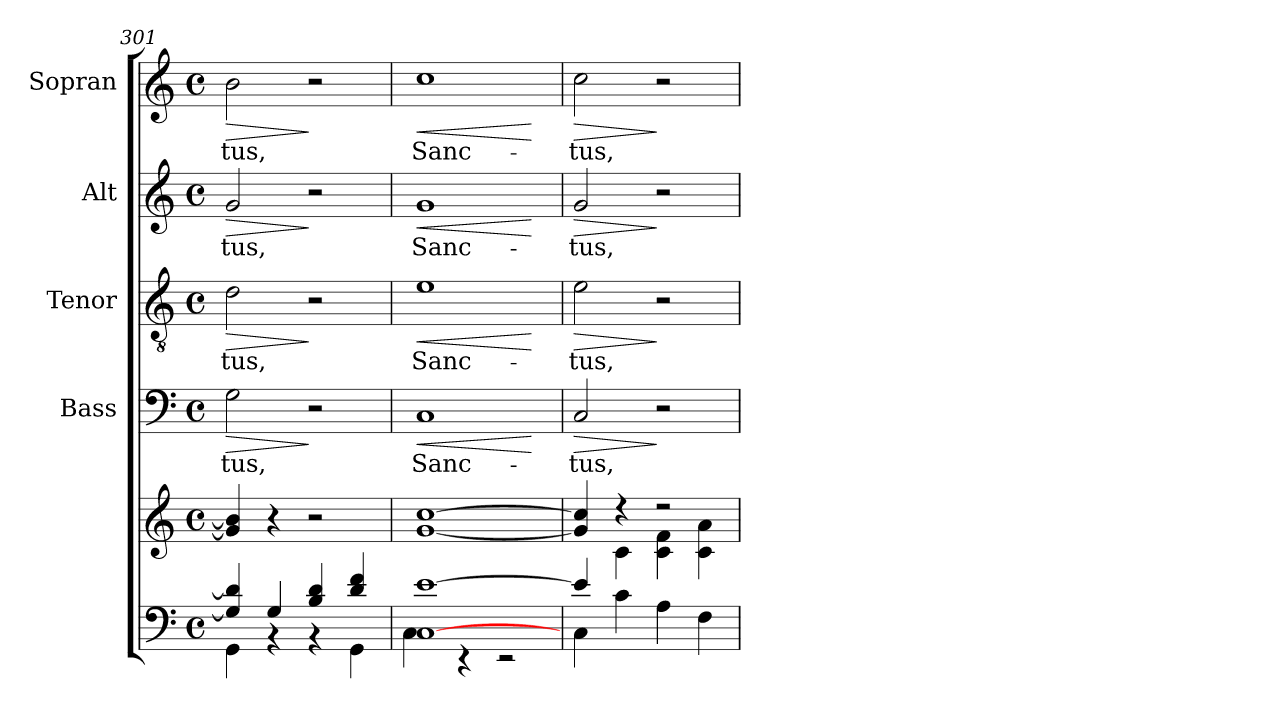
**kern	**kern	**kern	**text	**dynam	**kern	**text	**dynam	**kern	**text	**dynam	**kern	**text	**dynam
*part5	*part5	*part4	*part4	*part4	*part3	*part3	*part3	*part2	*part2	*part2	*part1	*part1	*part1
*staff6	*staff5	*staff4	*staff4	*staff4	*staff3	*staff3	*staff3	*staff2	*staff2	*staff2	*staff1	*staff1	*staff1
*	*	*I"Bass	*	*	*I"Tenor	*	*	*I"Alt	*	*	*I"Sopran	*	*
*	*	*I'B.	*	*	*I'T.	*	*	*I'A.	*	*	*I'S.	*	*
*clefF4	*clefG2	*clefF4	*	*	*clefGv2	*	*	*clefG2	*	*	*clefG2	*	*
*k[]	*k[]	*k[]	*	*	*k[]	*	*	*k[]	*	*	*k[]	*	*
*C:	*C:	*C:	*	*	*C:	*	*	*C:	*	*	*C:	*	*
*M4/4	*M4/4	*M4/4	*	*	*M4/4	*	*	*M4/4	*	*	*M4/4	*	*
*met(c)	*met(c)	*met(c)	*	*	*met(c)	*	*	*met(c)	*	*	*met(c)	*	*
=301	=301	=301	=301	=301	=301	=301	=301	=301	=301	=301	=301	=301	=301
*^	*	*	*	*	*	*	*	*	*	*	*	*	*
!	!	!	!	!LO:LY:b	!LO:HP:b	!	!LO:LY:b	!LO:HP:b	!	!LO:LY:b	!LO:HP:b	!	!LO:LY:b	!LO:HP:b
4G/] 4d/]	4GG\	4g/] 4b/]	2G\	-tus,	>	2d\	-tus,	>	2g/	-tus,	>	2b\	-tus,	>
4G/	4rBB	4r	.	.	.	.	.	.	.	.	.	.	.	.
4B/ 4d/	4rBB	2r	2r	.	]	2r	.	]	2r	.	]	2r	.	]
4d/ 4f/	4GG\	.	.	.	.	.	.	.	.	.	.	.	.	.
=302	=302	=302	=302	=302	=302	=302	=302	=302	=302	=302	=302	=302	=302	=302
!	!	!	!	!LO:LY:b	!LO:HP:b	!	!LO:LY:b	!LO:HP:b	!	!LO:LY:b	!LO:HP:b	!	!LO:LY:b	!LO:HP:b
[>1C [>1e	4C\	[1g [1cc	1C	Sanc-	<	1e	Sanc-	<	1g	Sanc-	<	1cc	Sanc-	<
.	4rEE	.	.	.	.	.	.	.	.	.	.	.	.	.
.	2rEE	.	.	.	.	.	.	.	.	.	.	.	.	.
*v	*v	*	*	*	*	*	*	*	*	*	*	*	*	*
.	.	.	.	[	.	.	[	.	.	[	.	.	[
=303	=303	=303	=303	=303	=303	=303	=303	=303	=303	=303	=303	=303	=303
*^	*^	*	*	*	*	*	*	*	*	*	*	*	*
!	!	!	!	!	!LO:LY:b	!LO:HP:b	!	!LO:LY:b	!LO:HP:b	!	!LO:LY:b	!LO:HP:b	!	!LO:LY:b	!LO:HP:b
4e/]	4C\	4g/] 4cc/]	4ryy	2C/	-tus,	>	2e\	-tus,	>	2g/	-tus,	>	2cc\	-tus,	>
4ryy	4c\	4rcc	4c\	.	.	.	.	.	.	.	.	.	.	.	.
2ryy	4A\	2rdd	4c\ 4f\	2r	.	]	2r	.	]	2r	.	]	2r	.	]
.	4F\	.	4c\ 4a\	.	.	.	.	.	.	.	.	.	.	.	.
*v	*v	*	*	*	*	*	*	*	*	*	*	*	*	*	*
*	*v	*v	*	*	*	*	*	*	*	*	*	*	*	*
=	=	=	=	=	=	=	=	=	=	=	=	=	=
*-	*-	*-	*-	*-	*-	*-	*-	*-	*-	*-	*-	*-	*-
